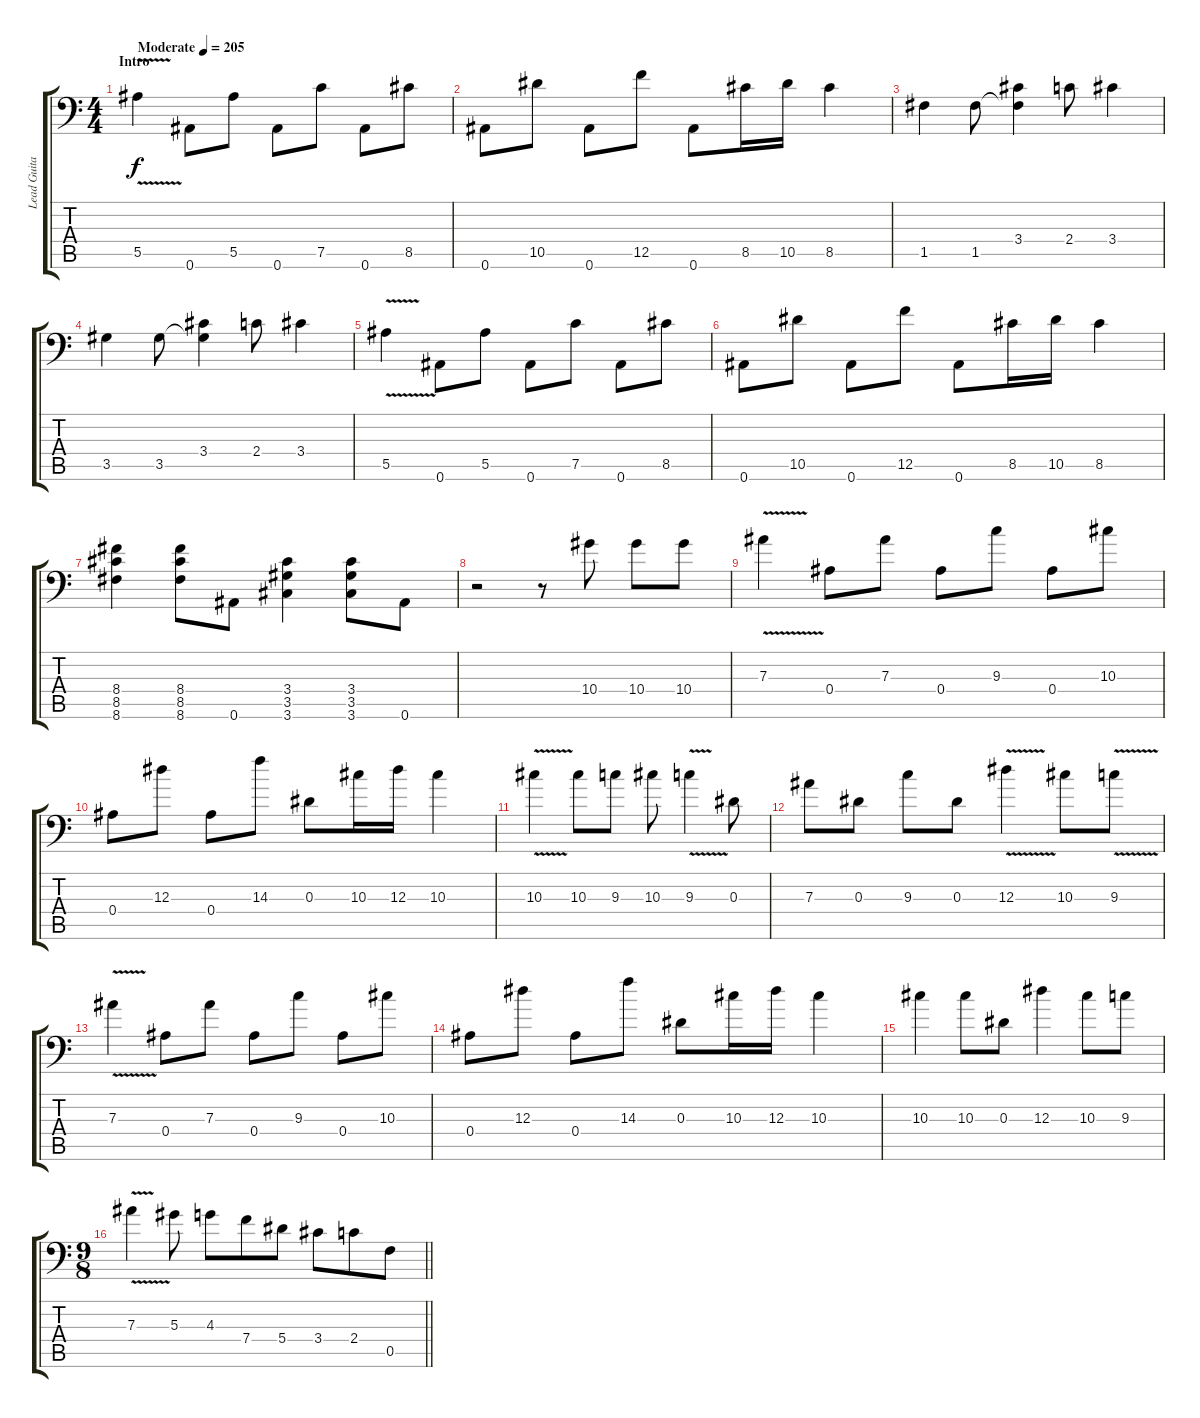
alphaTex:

\track ("Lead Guitar" "Lead Guita") {instrument distortionguitar}
\staff {score tabs}
\tuning (C4 G3 Eb3 Bb2 F2 Bb1) {hide}
\ts (4 4)
\section ("" "Intro")
\tempo (205 "Moderate")
\clef f4
\ks c
5.5{v}.4{dy f instrument distortionguitar} 0.6.8 5.5.8 0.6.8 7.5.8 0.6.8 8.5.8 |
0.6.8 10.5.8 0.6.8 12.5.8 0.6.8 8.5.16 10.5.16 8.5.4 |
1.5.4 1.5.8 (3.4 1.5{t}).4 2.4.8 3.4.4 |
3.5.4 3.5.8 (3.4 3.5{t}).4 2.4.8 3.4.4 |
5.5{v}.4 0.6.8 5.5.8 0.6.8 7.5.8 0.6.8 8.5.8 |
0.6.8 10.5.8 0.6.8 12.5.8 0.6.8 8.5.16 10.5.16 8.5.4 |
(8.4 8.5 8.6).4 (8.4 8.5 8.6).8 0.6.8 (3.4 3.5 3.6).4 (3.4 3.5 3.6).8 0.6.8 |
r.2 r.8 10.4.8 10.4.8 10.4.8 |
7.3{v}.4 0.4.8 7.3.8 0.4.8 9.3.8 0.4.8 10.3.8 |
0.4.8 12.3.8 0.4.8 14.3.8 0.3.8 10.3.16 12.3.16 10.3.4 |
10.3{v}.4 10.3.8 9.3.8 10.3.8 9.3{v}.4 0.3.8 |
7.3.8 0.3.8 9.3.8 0.3.8 12.3{v}.4 10.3.8 9.3{v}.8 |
7.3{v}.4 0.4.8 7.3.8 0.4.8 9.3.8 0.4.8 10.3.8 |
0.4.8 12.3.8 0.4.8 14.3.8 0.3.8 10.3.16 12.3.16 10.3.4 |
10.3.4 10.3.8 0.3.8 12.3.4 10.3.8 9.3.8 |
\ts (9 8)
\barLineRight lightlight
7.3{v}.4 5.3.8 4.3.8 7.4.8 5.4.8 3.4.8 2.4.8 0.5.8
